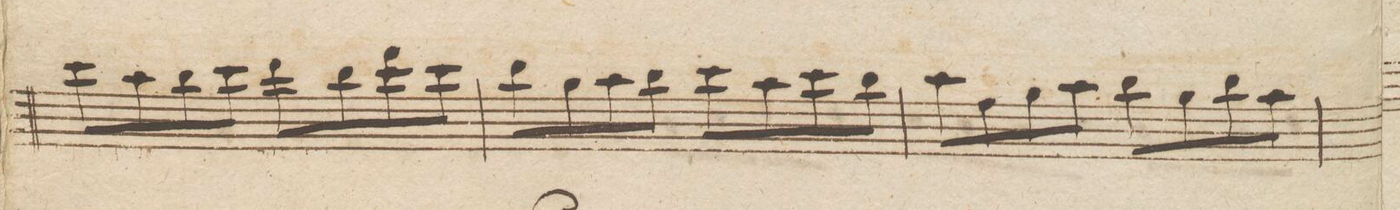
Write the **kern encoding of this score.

**kern	**dynam
*I"Viole.	*
*clefC3	*
*k[]	*
*met(c)	*
*M4/4	*
8dd\L	.
8b\	.
8cc\	.
8dd\J	.
8ee\L	.
8cc\	.
8ee\	.
8dd\J	.
=120	=120
8cc\L	.
8a\	.
8b\	.
8cc\J	.
8dd\L	.
8b\	.
8dd\	.
8cc\J	.
=121	=121
8b\L	.
8g\	.
8a\	.
8b\J	.
8cc\L	.
8a\	.
8cc\	.
8b\J	.
=122	=122
*-	*-
